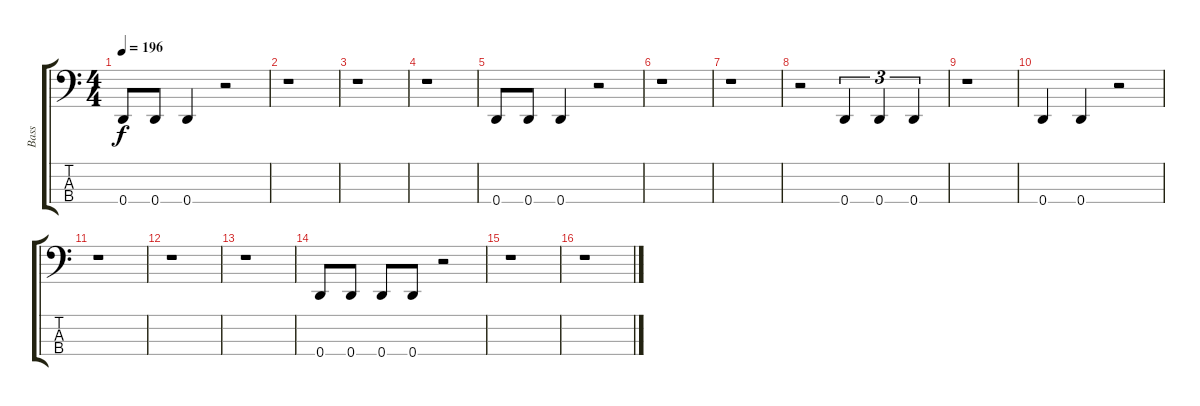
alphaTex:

\track ("Bass" "Bass") {instrument electricbassfinger}
\staff {score tabs}
\tuning (G2 D2 A1 D1) {hide}
\ts (4 4)
\tempo 196
\clef f4
\ks c
0.4.8{dy f} 0.4.8 0.4.4 r.2 |
r.1 |
r.1 |
r.1 |
0.4.8 0.4.8 0.4.4 r.2 |
r.1 |
r.1 |
r.2 0.4.4{tu (3 2)} 0.4.4{tu (3 2)} 0.4.4{tu (3 2)} |
r.1 |
0.4.4 0.4.4 r.2 |
r.1 |
r.1 |
r.1 |
0.4.8 0.4.8 0.4.8 0.4.8 r.2 |
r.1 |
r.1
